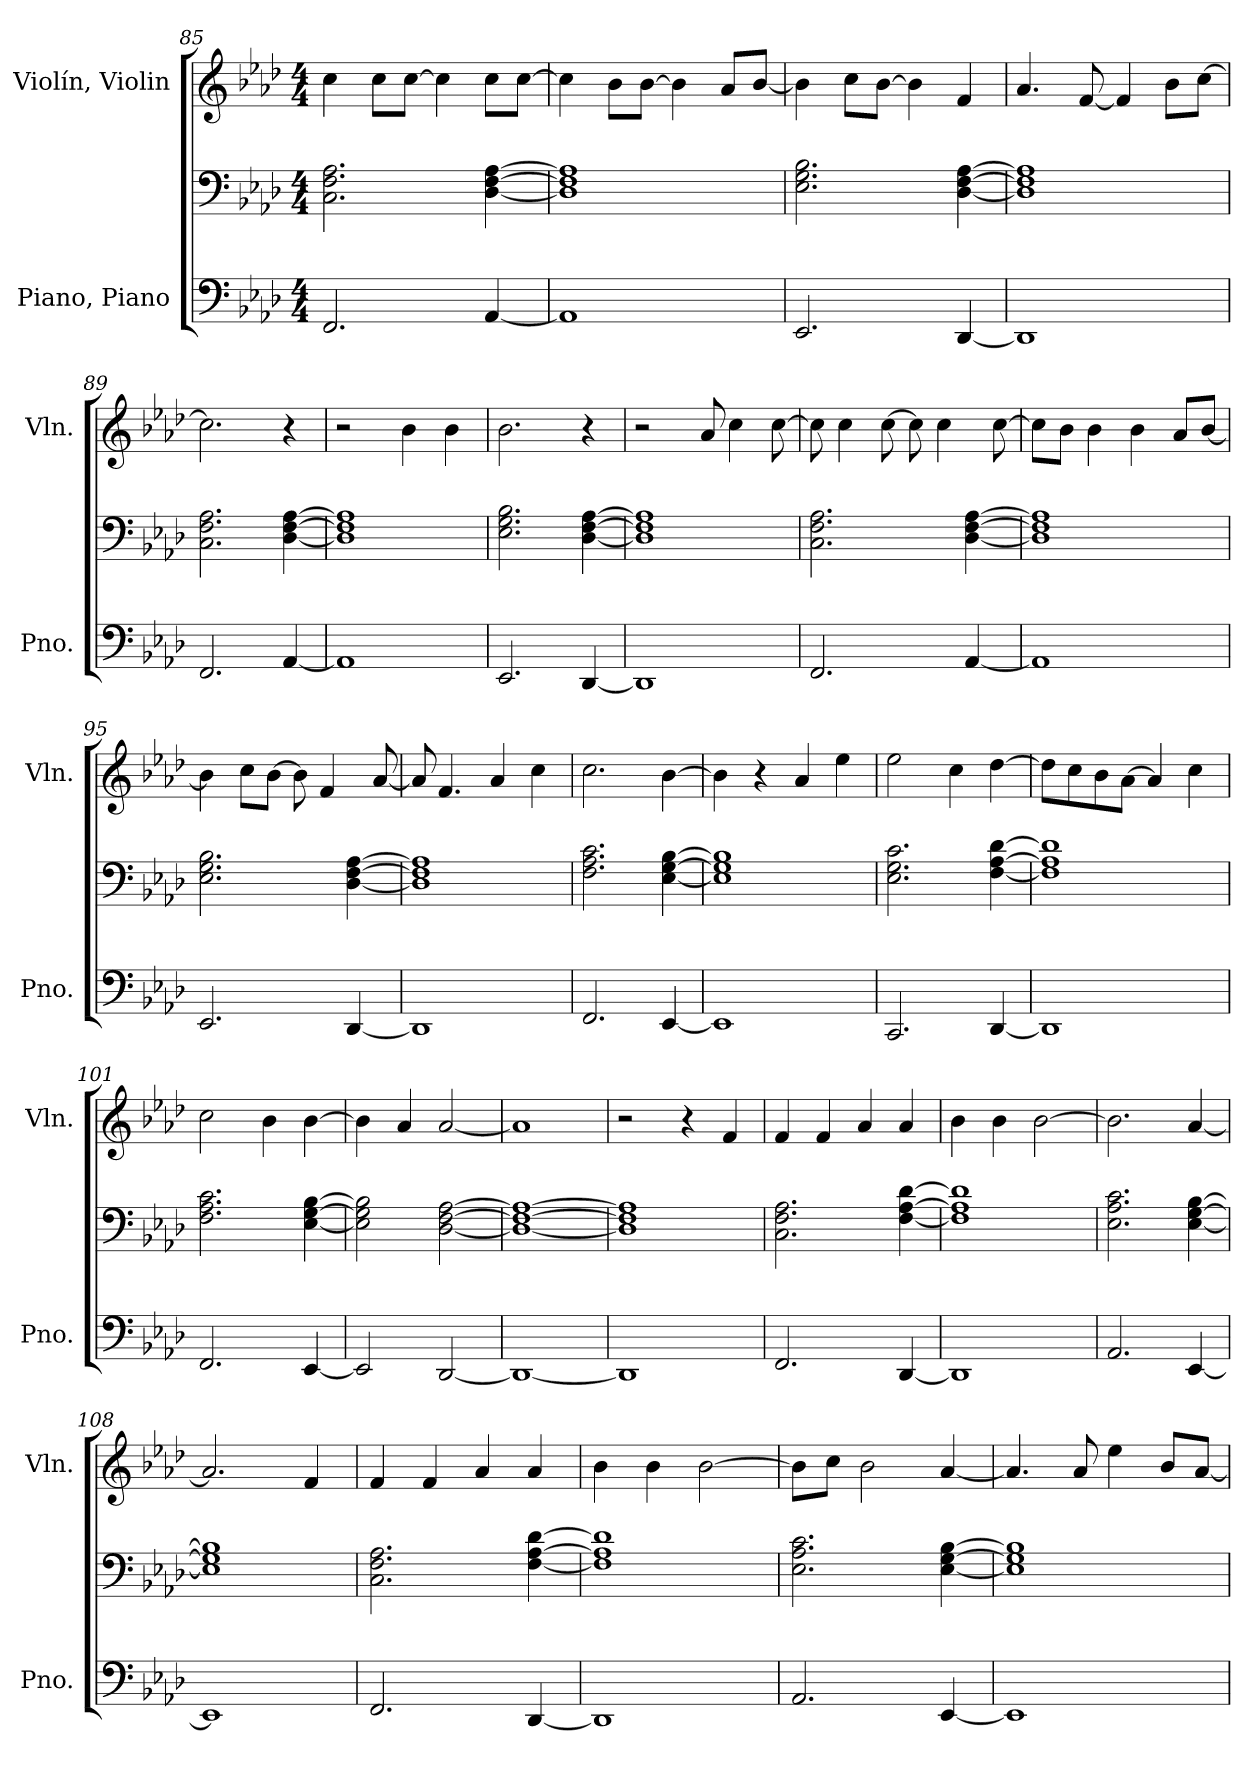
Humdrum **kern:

**kern	**kern	**kern
*part2	*part2	*part1
*staff3	*staff2	*staff1
*I"Piano, Piano	*	*I"Violín, Violin
*I'Pno.	*	*I'Vln.
!!LO:LB:g=z
*clefF4	*clefF4	*clefG2
*k[b-e-a-d-]	*k[b-e-a-d-]	*k[b-e-a-d-]
*M4/4	*M4/4	*M4/4
=85	=85	=85
2.FF/	2.C\ 2.F\ 2.A-\	4cc\
.	.	8cc\L
.	.	[8cc\J
.	.	4cc\]
[4AA-/	[4D-\ [4F\ [4A-\	8cc\L
.	.	[8cc\J
=86	=86	=86
1AA-]	1D-] 1F] 1A-]	4cc\]
.	.	8b-\L
.	.	[8b-\J
.	.	4b-\]
.	.	8a-/L
.	.	[8b-/J
=87	=87	=87
2.EE-/	2.E-\ 2.G\ 2.B-\	4b-\]
.	.	8cc\L
.	.	[8b-\J
.	.	4b-\]
[4DD-/	[4D-\ [4F\ [4A-\	4f/
=88	=88	=88
1DD-]	1D-] 1F] 1A-]	4.a-/
.	.	[8f/
.	.	4f/]
.	.	8b-\L
.	.	[8cc\J
=89	=89	=89
2.FF/	2.C\ 2.F\ 2.A-\	2.cc\]
[4AA-/	[4D-\ [4F\ [4A-\	4r
=90	=90	=90
1AA-]	1D-] 1F] 1A-]	2r
.	.	4b-\
.	.	4b-\
=91	=91	=91
2.EE-/	2.E-\ 2.G\ 2.B-\	2.b-\
[4DD-/	[4D-\ [4F\ [4A-\	4r
!!LO:PB:g=z
=92	=92	=92
1DD-]	1D-] 1F] 1A-]	2r
.	.	8a-/
.	.	4cc\
.	.	[8cc\
=93	=93	=93
2.FF/	2.C\ 2.F\ 2.A-\	8cc\]
.	.	4cc\
.	.	[8cc\
.	.	8cc\]
.	.	4cc\
[4AA-/	[4D-\ [4F\ [4A-\	.
.	.	[8cc\
=94	=94	=94
1AA-]	1D-] 1F] 1A-]	8cc\L]
.	.	8b-\J
.	.	4b-\
.	.	4b-\
.	.	8a-/L
.	.	[8b-/J
=95	=95	=95
2.EE-/	2.E-\ 2.G\ 2.B-\	4b-\]
.	.	8cc\L
.	.	[8b-\J
.	.	8b-\]
.	.	4f/
[4DD-/	[4D-\ [4F\ [4A-\	.
.	.	[8a-/
=96	=96	=96
1DD-]	1D-] 1F] 1A-]	8a-/]
.	.	4.f/
.	.	4a-/
.	.	4cc\
=97	=97	=97
2.FF/	2.F\ 2.A-\ 2.c\	2.cc\
[4EE-/	[4E-\ [4G\ [4B-\	[4b-\
=98	=98	=98
1EE-]	1E-] 1G] 1B-]	4b-\]
.	.	4r
.	.	4a-/
.	.	4ee-\
!!LO:LB:g=z
=99	=99	=99
2.CC/	2.E-\ 2.G\ 2.c\	2ee-\
.	.	4cc\
[4DD-/	[4F\ [4A-\ [4d-\	[4dd-\
=100	=100	=100
1DD-]	1F] 1A-] 1d-]	8dd-\L]
.	.	8cc\
.	.	8b-\
.	.	[8a-\J
.	.	4a-/]
.	.	4cc\
=101	=101	=101
2.FF/	2.F\ 2.A-\ 2.c\	2cc\
.	.	4b-\
[4EE-/	[4E-\ [4G\ [4B-\	[4b-\
=102	=102	=102
2EE-/]	2E-\] 2G\] 2B-\]	4b-\]
.	.	4a-/
[2DD-/	[2D-\ [2F\ [2A-\	[2a-/
=103	=103	=103
1DD-_	1D-_ 1F_ 1A-_	1a-]
=104	=104	=104
1DD-]	1D-] 1F] 1A-]	2r
.	.	4r
.	.	4f/
=105	=105	=105
2.FF/	2.C\ 2.F\ 2.A-\	4f/
.	.	4f/
.	.	4a-/
[4DD-/	[4F\ [4A-\ [4d-\	4a-/
=106	=106	=106
1DD-]	1F] 1A-] 1d-]	4b-\
.	.	4b-\
.	.	[2b-\
=107	=107	=107
2.AA-/	2.E-\ 2.A-\ 2.c\	2.b-\]
[4EE-/	[4E-\ [4G\ [4B-\	[4a-/
!!LO:LB:g=z
=108	=108	=108
1EE-]	1E-] 1G] 1B-]	2.a-/]
.	.	4f/
=109	=109	=109
2.FF/	2.C\ 2.F\ 2.A-\	4f/
.	.	4f/
.	.	4a-/
[4DD-/	[4F\ [4A-\ [4d-\	4a-/
=110	=110	=110
1DD-]	1F] 1A-] 1d-]	4b-\
.	.	4b-\
.	.	[2b-\
=111	=111	=111
2.AA-/	2.E-\ 2.A-\ 2.c\	8b-\L]
.	.	8cc\J
.	.	2b-\
[4EE-/	[4E-\ [4G\ [4B-\	[4a-/
=112	=112	=112
1EE-]	1E-] 1G] 1B-]	4.a-/]
.	.	8a-/
.	.	4ee-\
.	.	8b-/L
.	.	[8a-/J
=	=	=
*-	*-	*-
